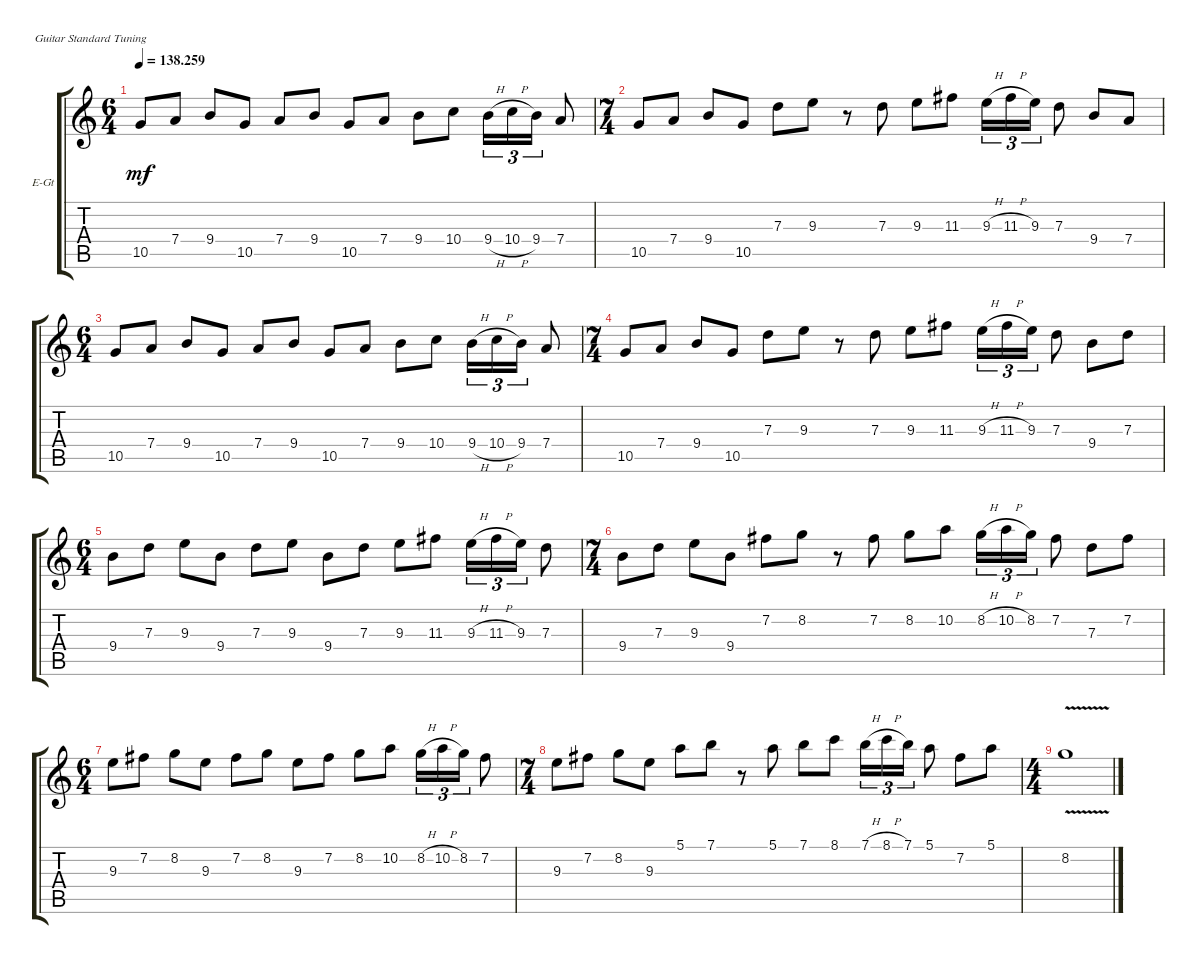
\defaultSystemsLayout 4
\bracketExtendMode groupsimilarinstruments
\firstSystemTrackNameOrientation horizontal
\otherSystemsTrackNameOrientation horizontal
\track ("Kirk Harmony" "E-Gt") {instrument distortionguitar}
\staff {score tabs}
\tuning (E4 B3 G3 D3 A2 E2)
\ts (6 4)
\tempo
138.259
\accidentals auto
\clef g2
\ottava regular
\simile none
\scale
0.525969
\ks c
10.5.8{dy mf instrument distortionguitar} 7.4.8 9.4.8 10.5.8 7.4.8 9.4.8 10.5.8 7.4.8 9.4.8 10.4.8 9.4{h}.16{tu (3 2)} 10.4{h}.16{tu (3 2)} 9.4.16{tu (3 2)} 7.4.8 |
\ts (7 4)
\scale
0.474087 10.5.8 7.4.8 9.4.8 10.5.8 7.3.8 9.3.8 r.8 7.3.8 9.3.8 11.3.8 9.3{h}.16{tu (3 2)} 11.3{h}.16{tu (3 2)} 9.3.16{tu (3 2)} 7.3.8 9.4.8 7.4.8 |
\ts (6 4)
10.5.8 7.4.8 9.4.8 10.5.8 7.4.8 9.4.8 10.5.8 7.4.8 9.4.8 10.4.8 9.4{h}.16{tu (3 2)} 10.4{h}.16{tu (3 2)} 9.4.16{tu (3 2)} 7.4.8 |
\ts (7 4)
10.5.8 7.4.8 9.4.8 10.5.8 7.3.8 9.3.8 r.8 7.3.8 9.3.8 11.3.8 9.3{h}.16{tu (3 2)} 11.3{h}.16{tu (3 2)} 9.3.16{tu (3 2)} 7.3.8 9.4.8 7.3.8 |
\ts (6 4)
9.4.8 7.3.8 9.3.8 9.4.8 7.3.8 9.3.8 9.4.8 7.3.8 9.3.8 11.3.8 9.3{h}.16{tu (3 2)} 11.3{h}.16{tu (3 2)} 9.3.16{tu (3 2)} 7.3.8 |
\ts (7 4)
9.4.8 7.3.8 9.3.8 9.4.8 7.2.8 8.2.8 r.8 7.2.8 8.2.8 10.2.8 8.2{h}.16{tu (3 2)} 10.2{h}.16{tu (3 2)} 8.2.16{tu (3 2)} 7.2.8 7.3.8 7.2.8 |
\ts (6 4)
9.3.8 7.2.8 8.2.8 9.3.8 7.2.8 8.2.8 9.3.8 7.2.8 8.2.8 10.2.8 8.2{h}.16{tu (3 2)} 10.2{h}.16{tu (3 2)} 8.2.16{tu (3 2)} 7.2.8 |
\ts (7 4)
9.3.8 7.2.8 8.2.8 9.3.8 5.1.8 7.1.8 r.8 5.1.8 7.1.8 8.1.8 7.1{h}.16{tu (3 2)} 8.1{h}.16{tu (3 2)} 7.1.16{tu (3 2)} 5.1.8 7.2.8 5.1.8 |
\ts (4 4)
8.2{v}.1
